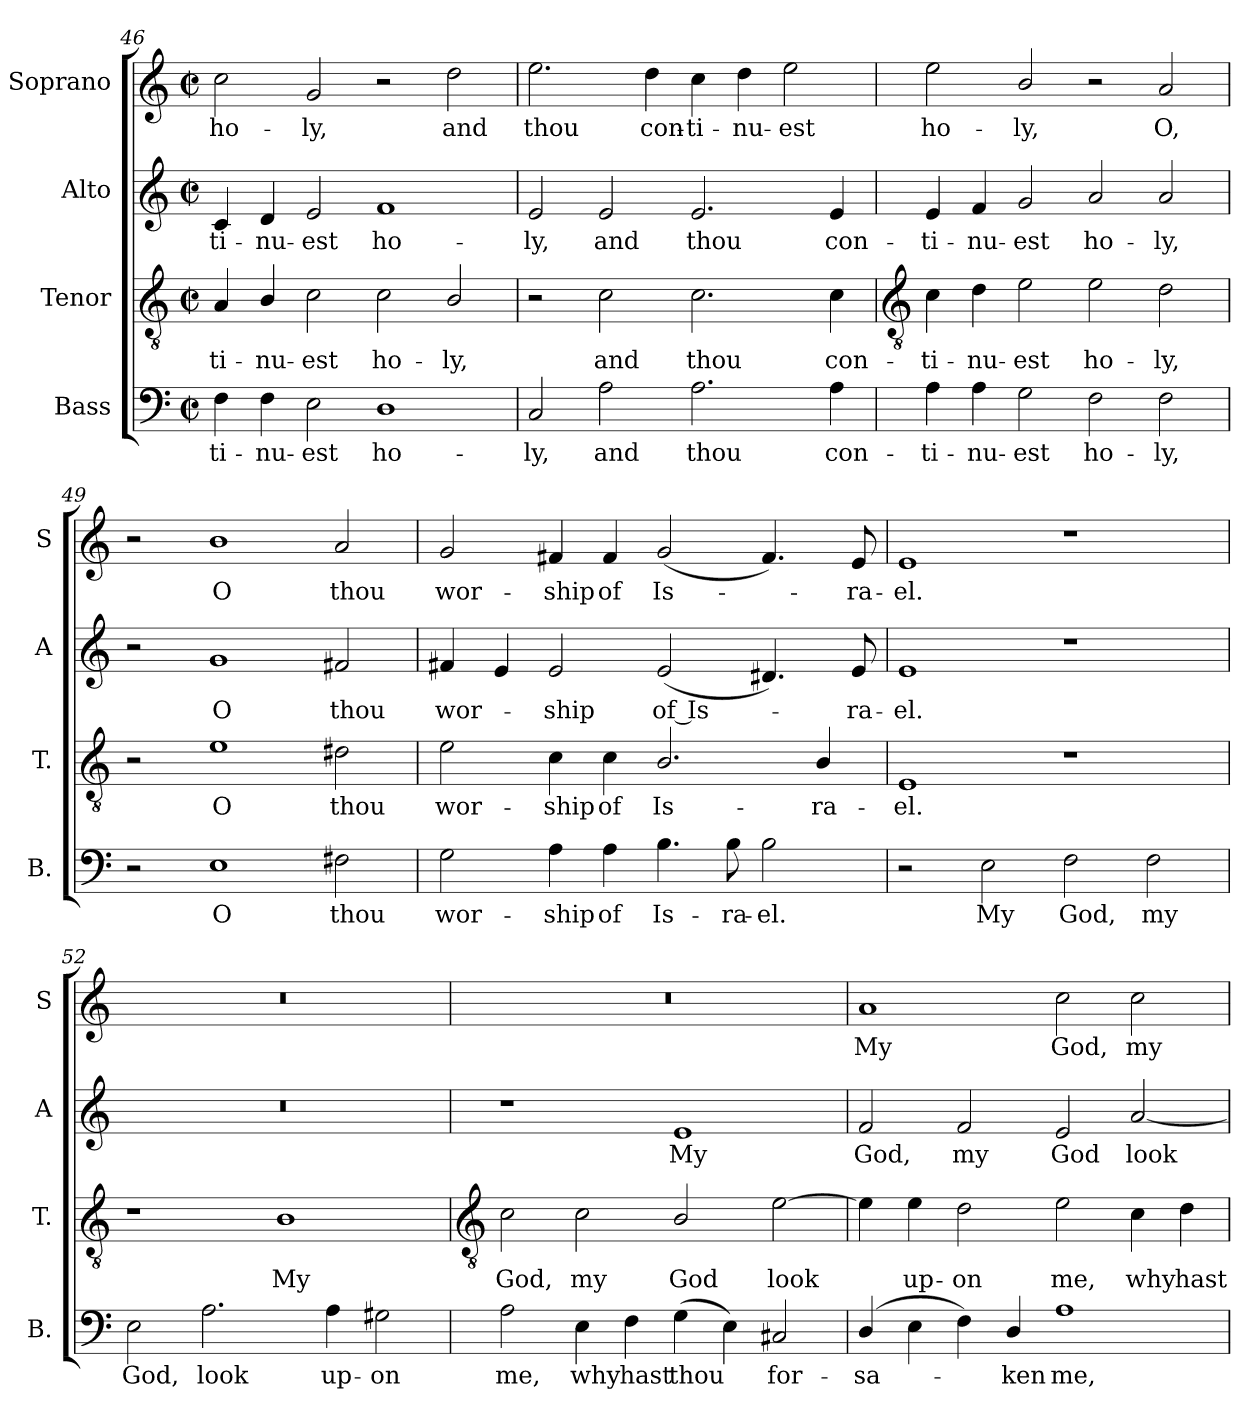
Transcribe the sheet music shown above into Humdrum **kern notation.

**kern	**text	**kern	**text	**kern	**text	**kern	**text
*part4	*part4	*part3	*part3	*part2	*part2	*part1	*part1
*staff4	*staff4	*staff3	*staff3	*staff2	*staff2	*staff1	*staff1
*I"Bass	*	*I"Tenor	*	*I"Alto	*	*I"Soprano	*
*I'B.	*	*I'T.	*	*I'A	*	*I'S	*
*clefF4	*	*clefGv2	*	*clefG2	*	*clefG2	*
*k[]	*	*k[]	*	*k[]	*	*k[]	*
*C:	*	*C:	*	*C:	*	*C:	*
*M4/2	*	*M4/2	*	*M4/2	*	*M4/2	*
*met(c|)	*	*met(c|)	*	*met(c|)	*	*met(c|)	*
=46	=46	=46	=46	=46	=46	=46	=46
!	!LO:LY:b	!	!LO:LY:b	!	!LO:LY:b	!	!LO:LY:b
4F	-ti-	4A	-ti-	4c	-ti-	2cc	ho-
!	!LO:LY:b	!	!LO:LY:b	!	!LO:LY:b	!	!
4F	-nu-	4B/	-nu-	4d	-nu-	.	.
!	!LO:LY:b	!	!LO:LY:b	!	!LO:LY:b	!	!LO:LY:b
2E	-est	2c	-est	2e	-est	2g	-ly,
!	!LO:LY:b	!	!LO:LY:b	!	!LO:LY:b	!	!
1D	ho-	2c	ho-	1f	ho-	2r	.
!	!	!	!LO:LY:b	!	!	!	!LO:LY:b
.	.	2B/	-ly,	.	.	2dd	and
=47	=47	=47	=47	=47	=47	=47	=47
!	!LO:LY:b	!	!	!	!LO:LY:b	!	!LO:LY:b
2C	-ly,	2r	.	2e	-ly,	2.ee	thou
!	!LO:LY:b	!	!LO:LY:b	!	!LO:LY:b	!	!
2A	and	2c	and	2e	and	.	.
!	!	!	!	!	!	!	!LO:LY:b
.	.	.	.	.	.	4dd	con-
!	!LO:LY:b	!	!LO:LY:b	!	!LO:LY:b	!	!LO:LY:b
2.A	thou	2.c	thou	2.e	thou	4cc	-ti-
!	!	!	!	!	!	!	!LO:LY:b
.	.	.	.	.	.	4dd	-nu-
!	!	!	!	!	!	!	!LO:LY:b
.	.	.	.	.	.	2ee	-est
!	!LO:LY:b	!	!LO:LY:b	!	!LO:LY:b	!	!
4A	con-	4c	con-	4e	con-	.	.
!!LO:LB:g=z
=48	=48	=48	=48	=48	=48	=48	=48
*	*	*clefGv2	*	*	*	*	*
!	!LO:LY:b	!	!LO:LY:b	!	!LO:LY:b	!	!LO:LY:b
4A	-ti-	4c	-ti-	4e	-ti-	2ee	ho-
!	!LO:LY:b	!	!LO:LY:b	!	!LO:LY:b	!	!
4A	-nu-	4d	-nu-	4f	-nu-	.	.
!	!LO:LY:b	!	!LO:LY:b	!	!LO:LY:b	!	!LO:LY:b
2G	-est	2e	-est	2g	-est	2b/	-ly,
!	!LO:LY:b	!	!LO:LY:b	!	!LO:LY:b	!	!
2F	ho-	2e	ho-	2a	ho-	2r	.
!	!LO:LY:b	!	!LO:LY:b	!	!LO:LY:b	!	!LO:LY:b
2F	-ly,	2d	-ly,	2a	-ly,	2a	O,
=49	=49	=49	=49	=49	=49	=49	=49
2r	.	2r	.	2r	.	2r	.
!	!LO:LY:b	!	!LO:LY:b	!	!LO:LY:b	!	!LO:LY:b
1E	O	1e	O	1g	O	1b	O
!	!LO:LY:b	!	!LO:LY:b	!	!LO:LY:b	!	!LO:LY:b
2F#X	thou	2d#X	thou	2f#X	thou	2a	thou
=50	=50	=50	=50	=50	=50	=50	=50
!	!LO:LY:b	!	!LO:LY:b	!	!LO:LY:b	!	!LO:LY:b
2G	wor-	2e	wor-	4f#X	wor-	2g	wor-
.	.	.	.	4e	.	.	.
!	!LO:LY:b	!	!LO:LY:b	!	!LO:LY:b	!	!LO:LY:b
4A	-ship	4c	-ship	2e	ship	4f#X	-ship
!	!LO:LY:b	!	!LO:LY:b	!	!	!	!LO:LY:b
4A	of	4c	of	.	.	4f#	of
!	!LO:LY:b	!	!LO:LY:b	!	!LO:LY:b	!	!LO:LY:b
4.B	Is-	2.B/	Is-	(<2e	of Is-	(<2g	Is-
!	!LO:LY:b	!	!	!	!	!	!
8B	-ra-	.	.	.	.	.	.
!	!LO:LY:b	!	!	!	!	!	!
2B	-el.	.	.	4.d#X)	.	4.f#)	.
!	!	!	!LO:LY:b	!	!	!	!
.	.	4B/	-ra-	.	.	.	.
!	!	!	!	!	!LO:LY:b	!	!LO:LY:b
.	.	.	.	8e	ra-	8e	ra-
=51	=51	=51	=51	=51	=51	=51	=51
!	!	!	!LO:LY:b	!	!LO:LY:b	!	!LO:LY:b
2r	.	1E	-el.	1e	-el.	1e	-el.
!	!LO:LY:b	!	!	!	!	!	!
2E	My	.	.	.	.	.	.
!	!LO:LY:b	!	!	!	!	!	!
2F	God,	1r	.	1r	.	1r	.
!	!LO:LY:b	!	!	!	!	!	!
2F	my	.	.	.	.	.	.
=52	=52	=52	=52	=52	=52	=52	=52
!	!LO:LY:b	!	!	!	!	!	!
2E	God,	1r	.	0r	.	0r	.
!	!LO:LY:b	!	!	!	!	!	!
2.A	look	.	.	.	.	.	.
!	!	!	!LO:LY:b	!	!	!	!
.	.	1B	My	.	.	.	.
!	!LO:LY:b	!	!	!	!	!	!
4A	up-	.	.	.	.	.	.
!	!LO:LY:b	!	!	!	!	!	!
2G#X	-on	.	.	.	.	.	.
!!LO:LB:g=z
=53	=53	=53	=53	=53	=53	=53	=53
*	*	*clefGv2	*	*	*	*	*
!	!LO:LY:b	!	!LO:LY:b	!	!	!	!
2A	me,	2c	God,	1r	.	0r	.
!	!LO:LY:b	!	!LO:LY:b	!	!	!	!
4E	why	2c	my	.	.	.	.
!	!LO:LY:b	!	!	!	!	!	!
4F	hast	.	.	.	.	.	.
!	!LO:LY:b	!	!LO:LY:b	!	!LO:LY:b	!	!
(>4G	thou	2B/	God	1e	My	.	.
4E)	.	.	.	.	.	.	.
!	!LO:LY:b	!	!LO:LY:b	!	!	!	!
2C#X	for-	[2e	look	.	.	.	.
=54	=54	=54	=54	=54	=54	=54	=54
!	!LO:LY:b	!	!	!	!LO:LY:b	!	!LO:LY:b
(>4D/	-sa-	4e]	.	2f	God,	1a	My
!	!	!	!LO:LY:b	!	!	!	!
4E	.	4e	up-	.	.	.	.
!	!	!	!LO:LY:b	!	!LO:LY:b	!	!
4F)	.	2d	-on	2f	my	.	.
!	!LO:LY:b	!	!	!	!	!	!
4D/	ken	.	.	.	.	.	.
!	!LO:LY:b	!	!LO:LY:b	!	!LO:LY:b	!	!LO:LY:b
1A	me,	2e	me,	2e	God	2cc	God,
!	!	!	!LO:LY:b	!	!LO:LY:b	!	!LO:LY:b
.	.	4c	why	[2a	look	2cc	my
!	!	!	!LO:LY:b	!	!	!	!
.	.	4d	hast	.	.	.	.
=	=	=	=	=	=	=	=
*-	*-	*-	*-	*-	*-	*-	*-
